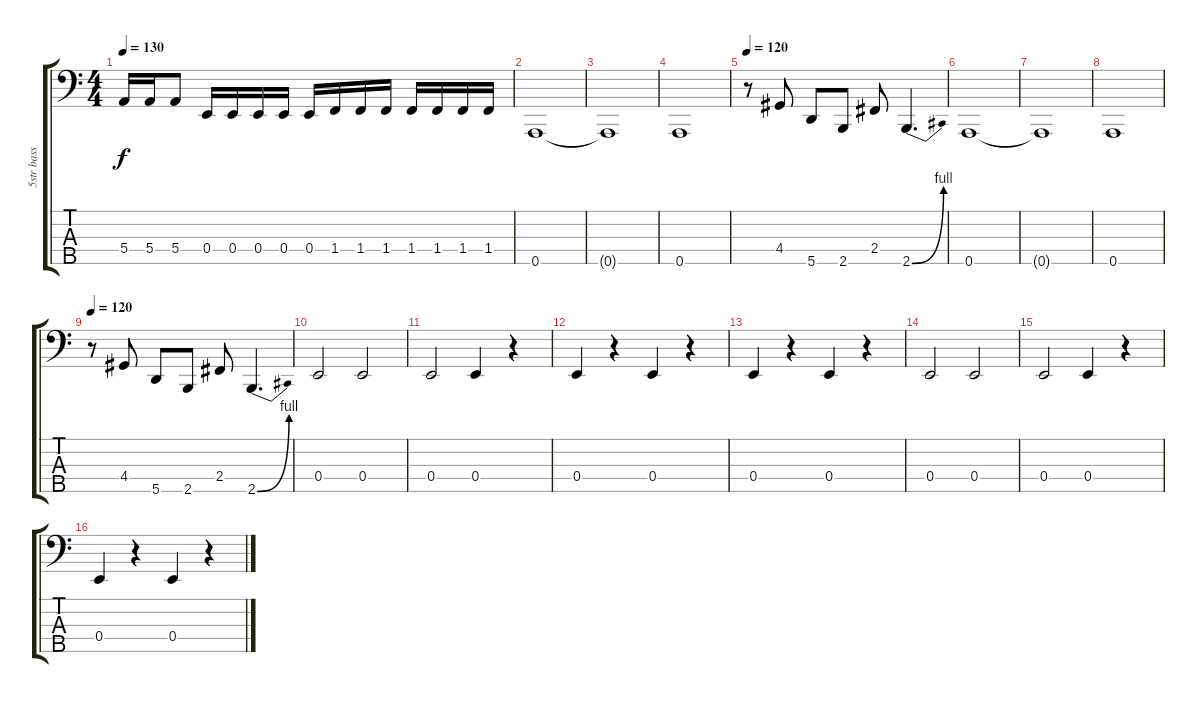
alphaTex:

\track ("5str bass" "5str bass") {instrument electricbasspick}
\staff {score tabs}
\tuning (G2 D2 A1 E1 A0) {hide}
\ts (4 4)
\tempo 130
\clef f4
\ks c
5.4.16{dy f} 5.4.16 5.4.8 0.4.16 0.4.16 0.4.16 0.4.16 0.4.16 1.4.16 1.4.16 1.4.16 1.4.16 1.4.16 1.4.16 1.4.16 |
0.5.1 |
0.5{t}.1 |
0.5.1 |
\tempo 120
r.8 4.4.8 5.5.8 2.5.8 2.4.8 2.5{be (bend 0 0 60 4)}.4{d} |
0.5.1 |
0.5{t}.1 |
0.5.1 |
\tempo 120
r.8 4.4.8 5.5.8 2.5.8 2.4.8 2.5{be (bend 0 0 60 4)}.4{d} |
0.4.2 0.4.2 |
0.4.2 0.4.4 r.4 |
0.4.4 r.4 0.4.4 r.4 |
0.4.4 r.4 0.4.4 r.4 |
0.4.2 0.4.2 |
0.4.2 0.4.4 r.4 |
0.4.4 r.4 0.4.4 r.4
